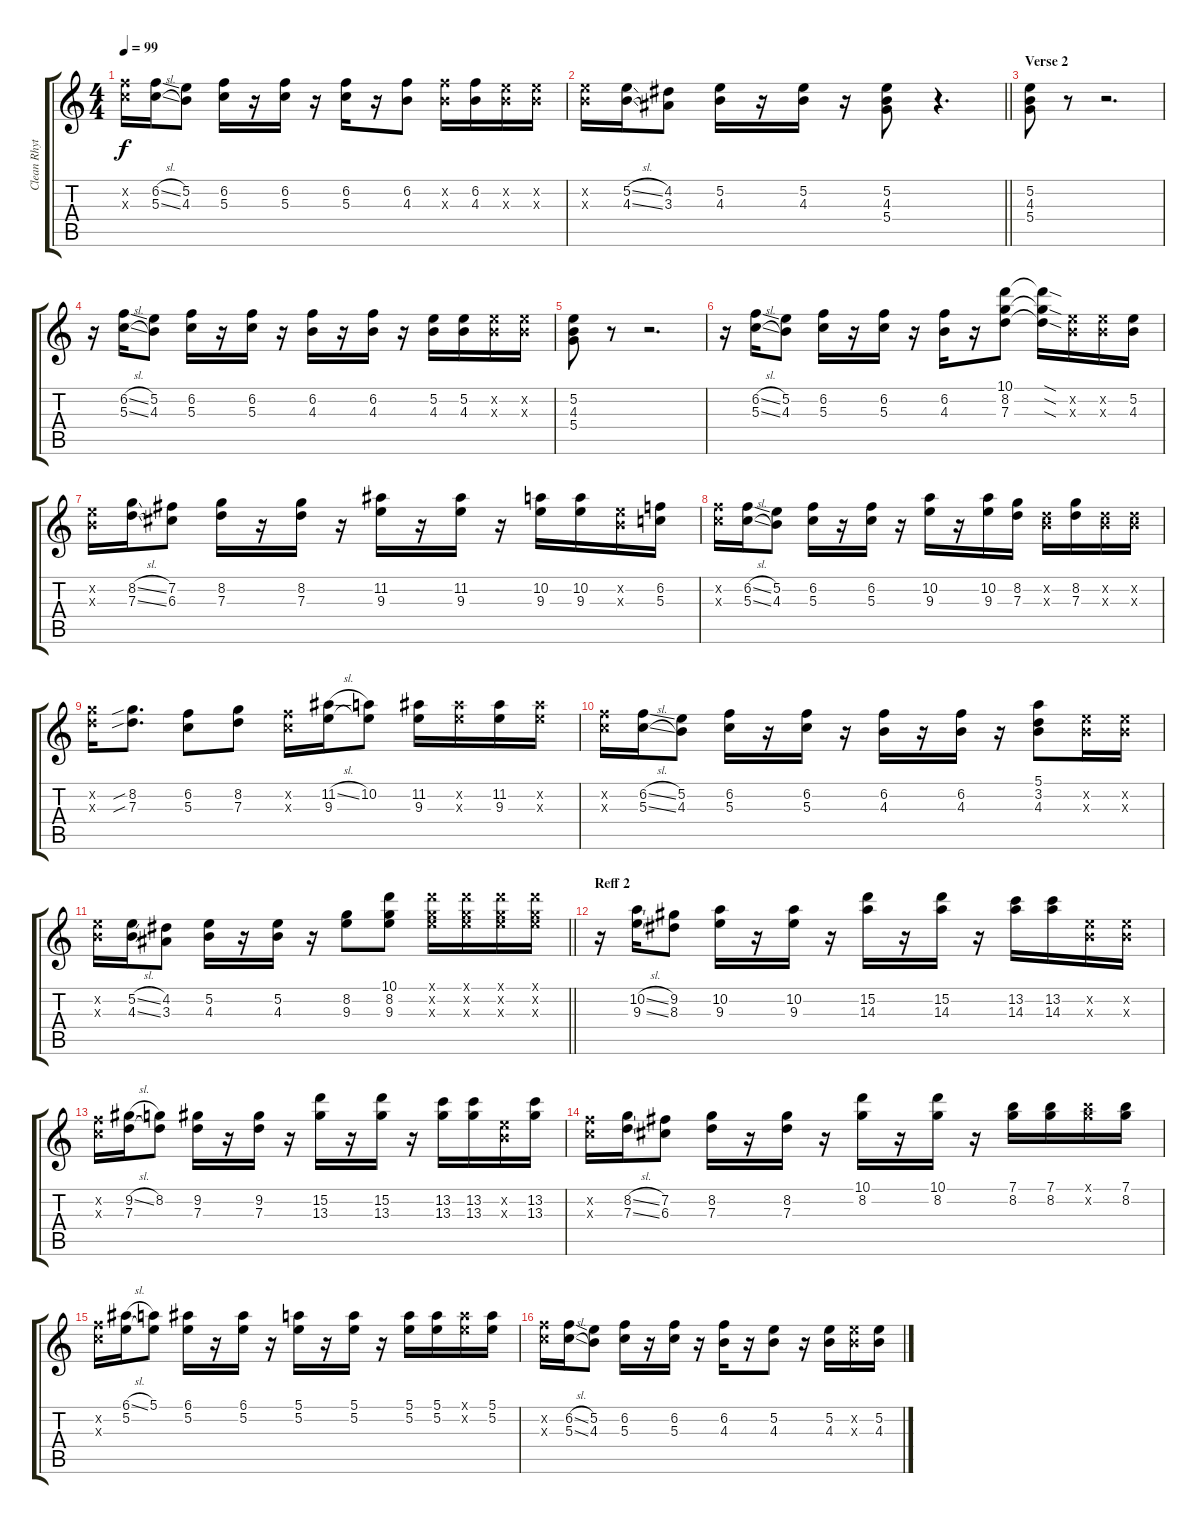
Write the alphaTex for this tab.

\track ("Clean Rhythm" "Clean Rhyt") {instrument electricguitarclean}
\staff {score tabs}
\tuning (E4 B3 G3 D3 A2 E2) {hide}
\ts (4 4)
\tempo 99
\clef g2
\ks c
(6.2{x} 5.3{x}).16{dy f} (6.2{sl} 5.3{sl}).16 (5.2 4.3).8 (6.2 5.3).16 r.16 (6.2 5.3).16 r.16 (6.2 5.3).16 r.16 (6.2 4.3).8 (6.2{x} 4.3{x}).16 (6.2 4.3).16 (5.2{x} 4.3{x}).16 (5.2{x} 4.3{x}).16 |
\barLineRight lightlight
(5.2{x} 4.3{x}).16 (5.2{sl} 4.3{sl}).16 (4.2 3.3).8 (5.2 4.3).16 r.16 (5.2 4.3).16 r.16 (5.2 4.3 5.4).8 r.4{d} |
\section ("" "Verse 2")
(5.2 4.3 5.4).8 r.8 r.2{d} |
r.16 (6.2{sl} 5.3{sl}).16 (5.2 4.3).8 (6.2 5.3).16 r.16 (6.2 5.3).16 r.16 (6.2 4.3).16 r.16 (6.2 4.3).16 r.16 (5.2 4.3).16 (5.2 4.3).16 (5.2{x} 4.3{x}).16 (5.2{x} 4.3{x}).16 |
(5.2 4.3 5.4).8 r.8 r.2{d} |
r.16 (6.2{sl} 5.3{sl}).16 (5.2 4.3).8 (6.2 5.3).16 r.16 (6.2 5.3).16 r.16 (6.2 4.3).16 r.16 (10.1 8.2 7.3).8 (10.1{sod t} 8.2{sod t} 7.3{sod t}).16 (5.2{x} 4.3{x}).16 (5.2{x} 4.3{x}).16 (5.2 4.3).16 |
(5.2{x} 4.3{x}).16 (8.2{sl} 7.3{sl}).16 (7.2 6.3).8 (8.2 7.3).16 r.16 (8.2 7.3).16 r.16 (11.2 9.3).16 r.16 (11.2 9.3).16 r.16 (10.2 9.3).16 (10.2 9.3).16 (5.2{x} 4.3{x}).16 (6.2 5.3).16 |
(6.2{x} 5.3{x}).16 (6.2{sl} 5.3{sl}).16 (5.2 4.3).8 (6.2 5.3).16 r.16 (6.2 5.3).16 r.16 (10.2 9.3).16 r.16 (10.2 9.3).16 (8.2 7.3).16 (3.2{x} 4.3{x}).16 (8.2 7.3).16 (3.2{x} 4.3{x}).16 (3.2{x} 4.3{x}).16 |
(8.2{x} 7.3{x}).16 (8.2{sib} 7.3{sib}).8{d} (6.2 5.3).8 (8.2 7.3).8 (6.2{x} 5.3{x}).16 (11.2{sl} 9.3).16 (10.2 9.3{t}).8 (11.2 9.3).16 (11.2{x} 9.3{x}).16 (11.2 9.3).16 (11.2{x} 9.3{x}).16 |
(6.2{x} 5.3{x}).16 (6.2{sl} 5.3{sl}).16 (5.2 4.3).8 (6.2 5.3).16 r.16 (6.2 5.3).16 r.16 (6.2 4.3).16 r.16 (6.2 4.3).16 r.16 (5.1 3.2 4.3).8 (5.2{x} 4.3{x}).16 (5.2{x} 4.3{x}).16 |
\barLineRight lightlight
(5.2{x} 4.3{x}).16 (5.2{sl} 4.3{sl}).16 (4.2 3.3).8 (5.2 4.3).16 r.16 (5.2 4.3).16 r.16 (8.2 9.3).8 (10.1 8.2 9.3).8 (10.1{x} 8.2{x} 9.3{x}).16 (10.1{x} 8.2{x} 9.3{x}).16 (10.1{x} 8.2{x} 9.3{x}).16 (10.1{x} 8.2{x} 9.3{x}).16 |
\section ("" "Reff 2")
r.16 (10.2{sl} 9.3{sl}).16 (9.2 8.3).8 (10.2 9.3).16 r.16 (10.2 9.3).16 r.16 (15.2 14.3).16 r.16 (15.2 14.3).16 r.16 (13.2 14.3).16 (13.2 14.3).16 (5.2{x} 4.3{x}).16 (5.2{x} 4.3{x}).16 |
(6.2{x} 5.3{x}).16 (9.2{sl} 7.3).16 (8.2 7.3{t}).8 (9.2 7.3).16 r.16 (9.2 7.3).16 r.16 (15.2 13.3).16 r.16 (15.2 13.3).16 r.16 (13.2 13.3).16 (13.2 13.3).16 (5.2{x} 4.3{x}).16 (13.2 13.3).16 |
(6.2{x} 5.3{x}).16 (8.2{sl} 7.3{sl}).16 (7.2 6.3).8 (8.2 7.3).16 r.16 (8.2 7.3).16 r.16 (10.1 8.2).16 r.16 (10.1 8.2).16 r.16 (7.1 8.2).16 (7.1 8.2).16 (7.1{x} 8.2{x}).16 (7.1 8.2).16 |
(6.2{x} 5.3{x}).16 (6.1{sl} 5.2).16 (5.1 5.2{t}).8 (6.1 5.2).16 r.16 (6.1 5.2).16 r.16 (5.1 5.2).16 r.16 (5.1 5.2).16 r.16 (5.1 5.2).16 (5.1 5.2).16 (5.1{x} 5.2{x}).16 (5.1 5.2).16 |
(6.2{x} 5.3{x}).16 (6.2{sl} 5.3{sl}).16 (5.2 4.3).8 (6.2 5.3).16 r.16 (6.2 5.3).16 r.16 (6.2 4.3).16 r.16 (5.2 4.3).8 r.16 (5.2 4.3).16 (5.2{x} 4.3{x}).16 (5.2 4.3).16
